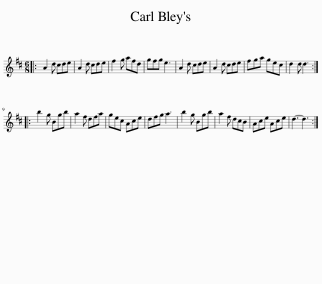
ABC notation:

X:1
L:1/8
M:6/8
I:linebreak $
K:D
V:1 treble
V:1
|: A2 d cde | A2 d cde | f2 g afd | gfg e3 | A2 d cde | %5
 A2 d cde | fga gec | d2 d d3 ::$ b2 g Bgb | a2 f dfa | %10
 gec Ace | dfg a3 | b2 g Bgb | a2 f dcB | Ace Ace | %15
 d3- d3 :| %16
